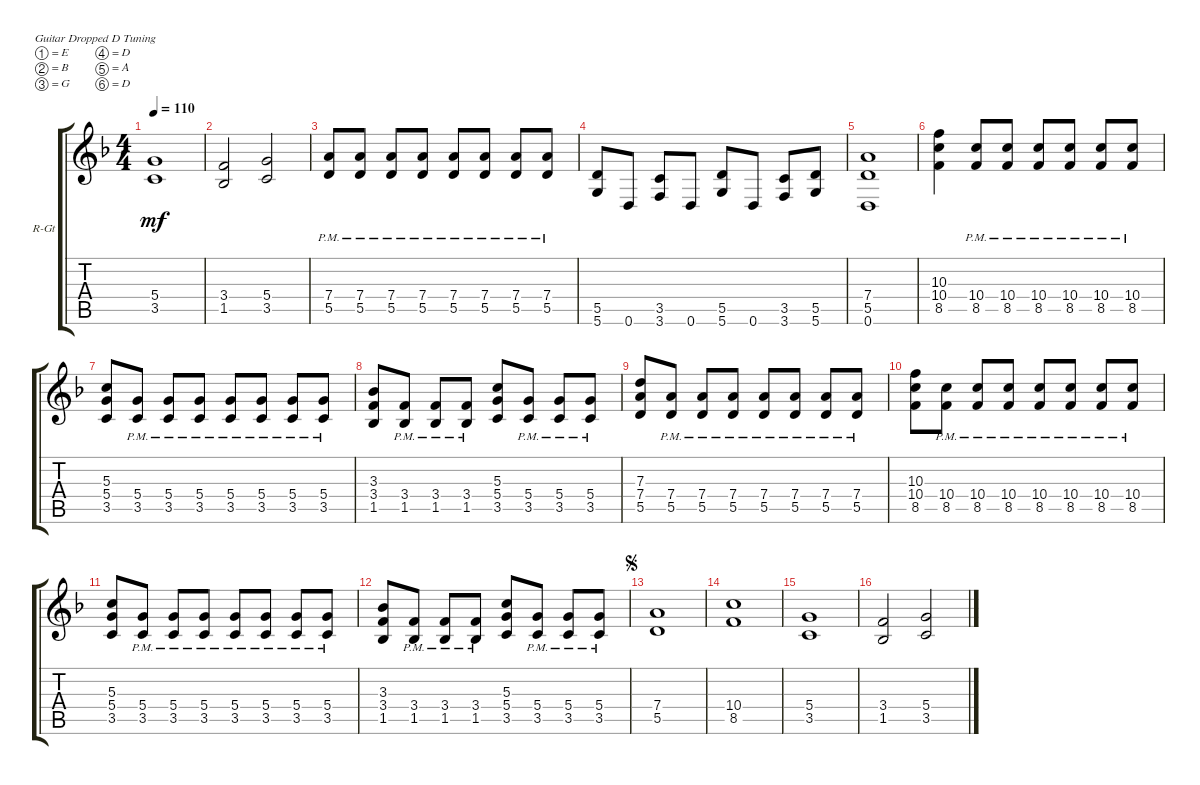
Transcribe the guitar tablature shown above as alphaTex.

\defaultSystemsLayout 4
\bracketExtendMode groupsimilarinstruments
\firstSystemTrackNameOrientation horizontal
\otherSystemsTrackNameOrientation horizontal
\track ("Rhythm Guitar" "R-Gt") {instrument distortionguitar}
\staff {score tabs}
\tuning (E4 B3 G3 D3 A2 D2)
\ts (4 4)
\tempo 110
\clef g2
\ks dminor
(3.5 5.4).1{dy mf} |
(1.5 3.4).2 (3.5 5.4).2 |
(5.5{pm} 7.4{pm}).8 (5.5{pm} 7.4{pm}).8 (5.5{pm} 7.4{pm}).8 (5.5{pm} 7.4{pm}).8 (5.5{pm} 7.4{pm}).8 (5.5{pm} 7.4{pm}).8 (5.5{pm} 7.4{pm}).8 (5.5{pm} 7.4{pm}).8 |
(5.6 5.5).8 0.6.8 (3.6 3.5).8 0.6.8 (5.6 5.5).8 0.6.8 (3.6 3.5).8 (5.6 5.5).8 |
(0.6 5.5 7.4).1 |
(8.5 10.4 10.3).4 (8.5{pm} 10.4{pm}).8 (8.5{pm} 10.4{pm}).8 (8.5{pm} 10.4{pm}).8 (8.5{pm} 10.4{pm}).8 (8.5{pm} 10.4{pm}).8 (8.5{pm} 10.4{pm}).8 |
(3.5 5.4 5.3).8 (3.5{pm} 5.4{pm}).8 (3.5{pm} 5.4{pm}).8 (3.5{pm} 5.4{pm}).8 (3.5{pm} 5.4{pm}).8 (3.5{pm} 5.4{pm}).8 (3.5{pm} 5.4{pm}).8 (3.5{pm} 5.4{pm}).8 |
(1.5 3.4 3.3).8 (1.5{pm} 3.4{pm}).8 (1.5{pm} 3.4{pm}).8 (1.5{pm} 3.4{pm}).8 (3.5 5.4 5.3).8 (3.5{pm} 5.4{pm}).8 (3.5{pm} 5.4{pm}).8 (3.5{pm} 5.4{pm}).8 |
(5.5 7.4 7.3).8 (5.5{pm} 7.4{pm}).8 (5.5{pm} 7.4{pm}).8 (5.5{pm} 7.4{pm}).8 (5.5{pm} 7.4{pm}).8 (5.5{pm} 7.4{pm}).8 (5.5{pm} 7.4{pm}).8 (5.5{pm} 7.4{pm}).8 |
(8.5 10.4 10.3).8 (8.5{pm} 10.4{pm}).8 (8.5{pm} 10.4{pm}).8 (8.5{pm} 10.4{pm}).8 (8.5{pm} 10.4{pm}).8 (8.5{pm} 10.4{pm}).8 (8.5{pm} 10.4{pm}).8 (8.5{pm} 10.4{pm}).8 |
(3.5 5.4 5.3).8 (3.5{pm} 5.4{pm}).8 (3.5{pm} 5.4{pm}).8 (3.5{pm} 5.4{pm}).8 (3.5{pm} 5.4{pm}).8 (3.5{pm} 5.4{pm}).8 (3.5{pm} 5.4{pm}).8 (3.5{pm} 5.4{pm}).8 |
(1.5 3.4 3.3).8 (1.5{pm} 3.4{pm}).8 (1.5{pm} 3.4{pm}).8 (1.5{pm} 3.4{pm}).8 (3.5 5.4 5.3).8 (3.5{pm} 5.4{pm}).8 (3.5{pm} 5.4{pm}).8 (3.5{pm} 5.4{pm}).8 |
\jump segno
(5.5 7.4).1 |
(8.5 10.4).1 |
(3.5 5.4).1 |
(1.5 3.4).2 (3.5 5.4).2
